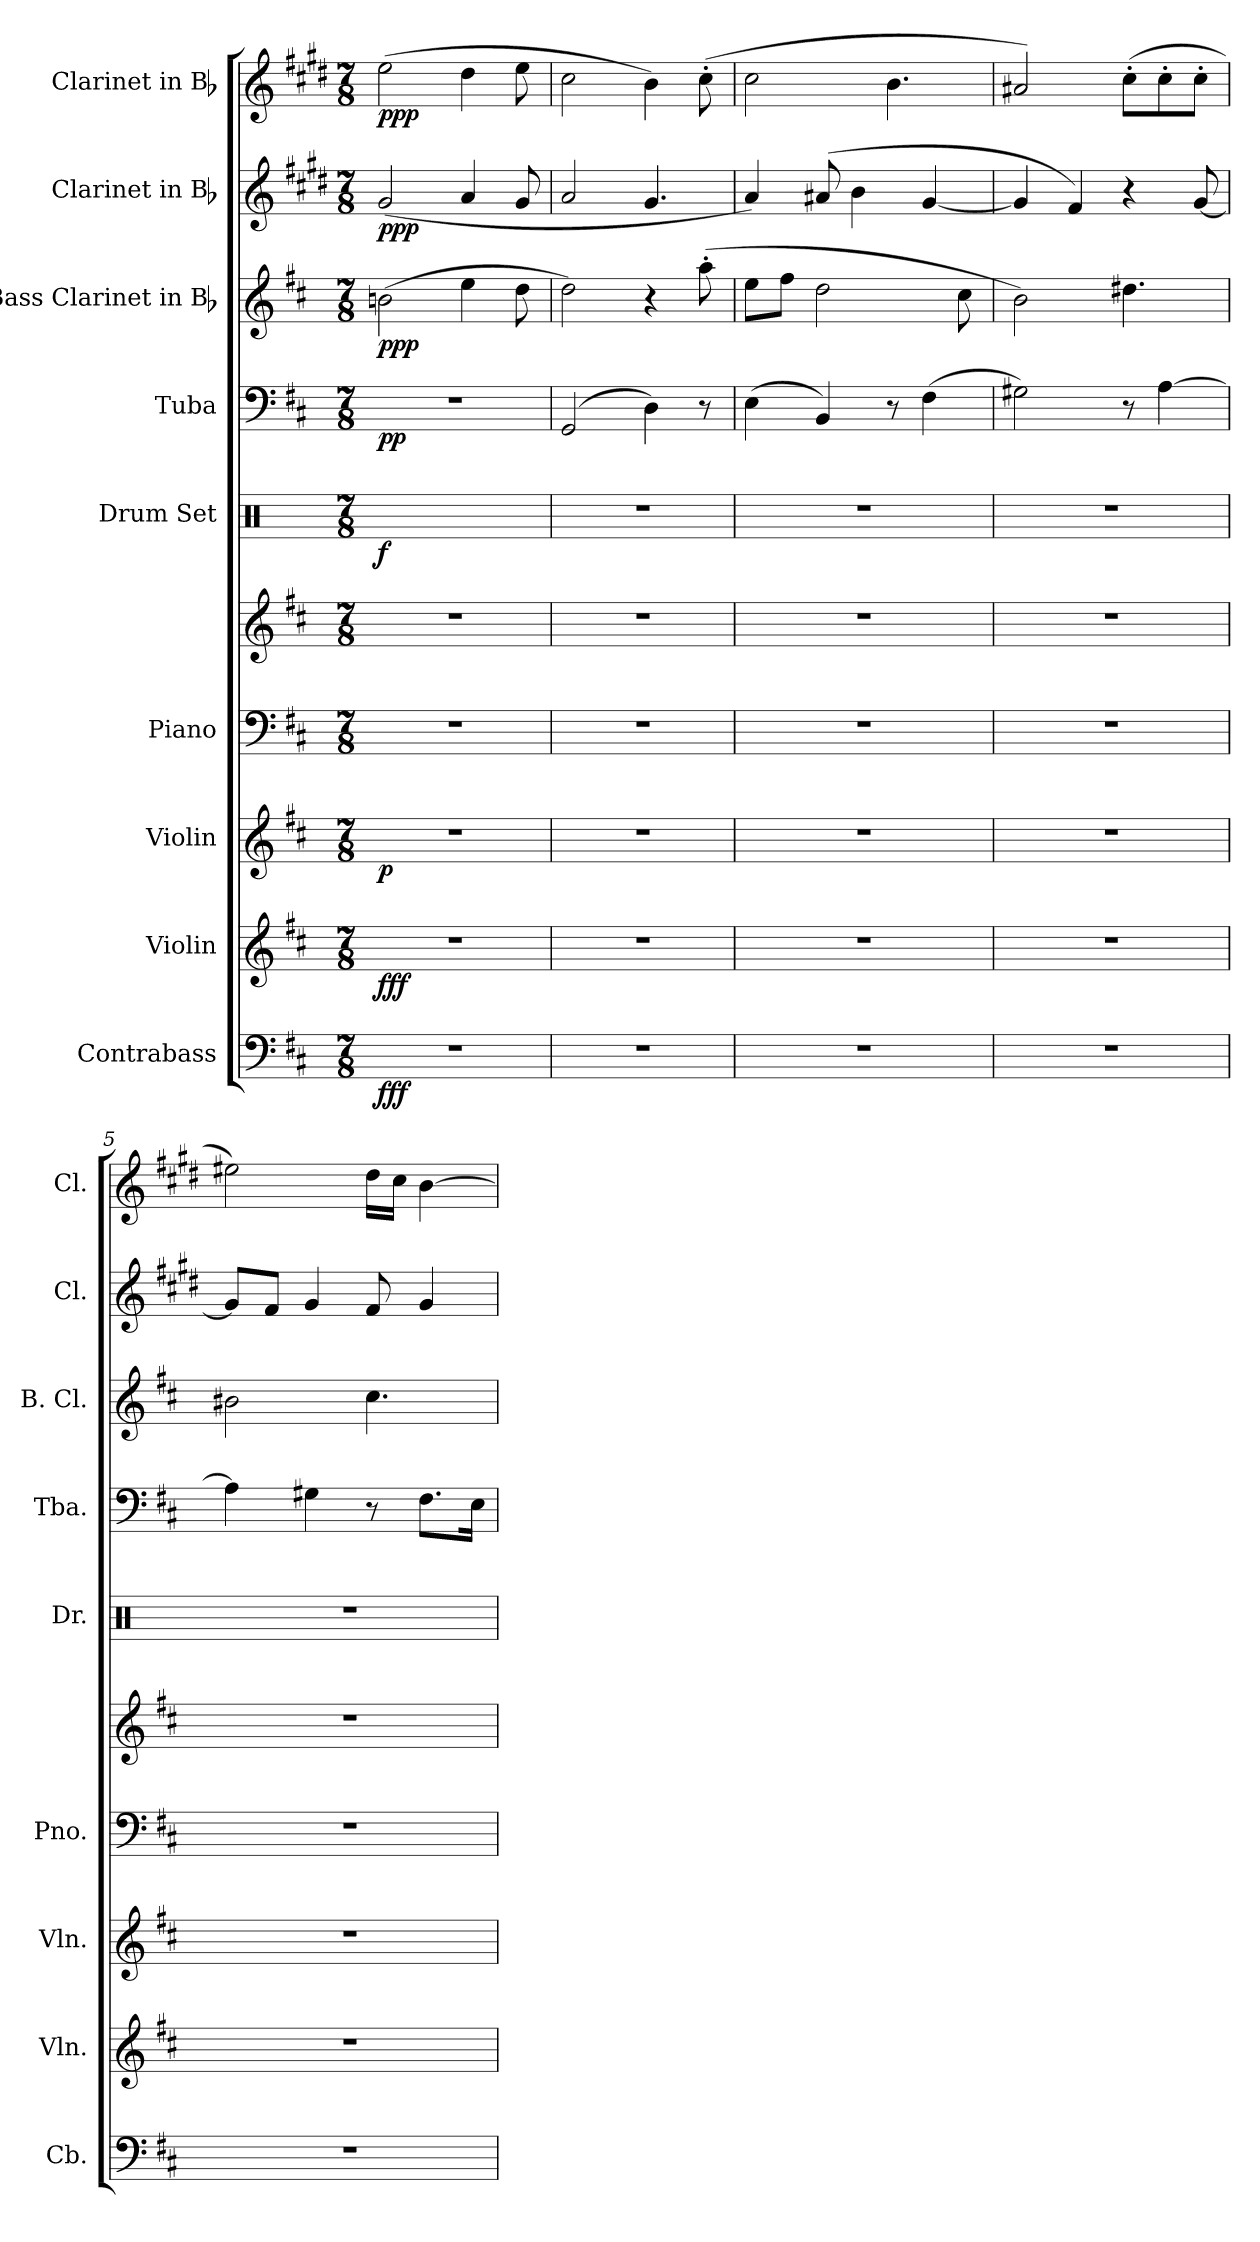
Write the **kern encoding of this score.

**kern	**dynam	**kern	**dynam	**kern	**dynam	**kern	**kern	**dynam	**kern	**dynam	**kern	**dynam	**kern	**dynam	**kern	**dynam	**kern	**dynam
*part9	*part9	*part8	*part8	*part7	*part7	*part6	*part6	*part6	*part5	*part5	*part4	*part4	*part3	*part3	*part2	*part2	*part1	*part1
*staff10	*staff10	*staff9	*staff9	*staff8	*staff8	*staff7	*staff6	*staff6/7	*staff5	*staff5	*staff4	*staff4	*staff3	*staff3	*staff2	*staff2	*staff1	*staff1
*I"Contrabass	*	*I"Violin	*	*I"Violin	*	*I"Piano	*	*	*I"Drum Set	*	*I"Tuba	*	*I"Bass Clarinet in Bb	*	*I"Clarinet in Bb	*	*I"Clarinet in Bb	*
*I'Cb.	*	*I'Vln.	*	*I'Vln.	*	*I'Pno.	*	*	*I'Dr.	*	*I'Tba.	*	*I'B. Cl.	*	*I'Cl.	*	*I'Cl.	*
!!LO:PB:g=z
*clefF4	*	*clefG2	*	*clefG2	*	*clefF4	*clefG2	*	*clefX	*	*clefF4	*	*clefG2	*	*clefG2	*	*clefG2	*
*ITrd7c12	*	*	*	*	*	*	*	*	*	*	*	*	*ITrd8c14	*	*ITrd1c2	*	*ITrd1c2	*
*k[f#c#]	*	*k[f#c#]	*	*k[f#c#]	*	*k[f#c#]	*k[f#c#]	*	*k[]	*	*k[f#c#]	*	*k[f#c#]	*	*k[f#c#]	*	*k[f#c#]	*
*b:	*	*b:	*	*b:	*	*b:	*b:	*	*C:	*	*b:	*	*b:	*	*b:	*	*b:	*
*M7/8	*	*M7/8	*	*M7/8	*	*M7/8	*M7/8	*	*M7/8	*	*M7/8	*	*M7/8	*	*M7/8	*	*M7/8	*
*MM53	*	*MM53	*	*MM53	*	*MM53	*MM53	*	*MM53	*	*MM53	*	*MM53	*	*MM53	*	*MM53	*
=1	=1	=1	=1	=1	=1	=1	=1	=1	=1	=1	=1	=1	=1	=1	=1	=1	=1	=1
!LO:N:vis=1	!	!LO:N:vis=1	!	!LO:N:vis=1	!	!LO:N:vis=1	!LO:N:vis=1	!	!LO:N:vis=1	!	!LO:N:vis=1	!	!	!	!	!	!	!
2..r	fff	2..r	fff	2..r	p	2..r	2..r	f mf	2..ryy	f	2..r	pp	(2Bni\	ppp	(2f#i/	ppp	(2ddi\	ppp
.	.	.	.	.	.	.	.	.	.	.	.	.	4ei\	.	4gi/	.	4cc#i\	.
.	.	.	.	.	.	.	.	.	.	.	.	.	8di\	.	8f#i/	.	8ddi\	.
=2	=2	=2	=2	=2	=2	=2	=2	=2	=2	=2	=2	=2	=2	=2	=2	=2	=2	=2
!LO:N:vis=1	!	!LO:N:vis=1	!	!LO:N:vis=1	!	!LO:N:vis=1	!LO:N:vis=1	!	!LO:N:vis=1	!	!	!	!	!	!	!	!	!
2..r	.	2..r	.	2..r	.	2..r	2..r	.	2..r	.	(2GGi/	.	2di\)	.	2gi/	.	2bi\	.
.	.	.	.	.	.	.	.	.	.	.	4Di\)	.	4r	.	4.f#i/	.	4ai\)	.
.	.	.	.	.	.	.	.	.	.	.	8r	.	(8a'i\	.	.	.	(8b'i\	.
=3	=3	=3	=3	=3	=3	=3	=3	=3	=3	=3	=3	=3	=3	=3	=3	=3	=3	=3
!LO:N:vis=1	!	!LO:N:vis=1	!	!LO:N:vis=1	!	!LO:N:vis=1	!LO:N:vis=1	!	!LO:N:vis=1	!	!	!	!	!	!	!	!	!
2..r	.	2..r	.	2..r	.	2..r	2..r	.	2..r	.	(4Ei\	.	8ei\L	.	4gi/)	.	2bi\	.
.	.	.	.	.	.	.	.	.	.	.	.	.	8f#i\J	.	.	.	.	.
.	.	.	.	.	.	.	.	.	.	.	4BBi/)	.	2di\	.	(8g#Xi/	.	.	.
.	.	.	.	.	.	.	.	.	.	.	.	.	.	.	4ai\	.	.	.
.	.	.	.	.	.	.	.	.	.	.	8r	.	.	.	.	.	4.ai\	.
.	.	.	.	.	.	.	.	.	.	.	(4F#i\	.	.	.	[<4f#i/	.	.	.
.	.	.	.	.	.	.	.	.	.	.	.	.	8c#i\	.	.	.	.	.
=4	=4	=4	=4	=4	=4	=4	=4	=4	=4	=4	=4	=4	=4	=4	=4	=4	=4	=4
!LO:N:vis=1	!	!LO:N:vis=1	!	!LO:N:vis=1	!	!LO:N:vis=1	!LO:N:vis=1	!	!LO:N:vis=1	!	!	!	!	!	!	!	!	!
2..r	.	2..r	.	2..r	.	2..r	2..r	.	2..r	.	2G#Xi\)	.	2Bi\)	.	4f#i/]	.	2g#Xi/)	.
.	.	.	.	.	.	.	.	.	.	.	.	.	.	.	4ei/)	.	.	.
.	.	.	.	.	.	.	.	.	.	.	8r	.	4.d#Xi\	.	4r	.	(8b'i\L	.
.	.	.	.	.	.	.	.	.	.	.	[>4Ai\	.	.	.	.	.	8b'i\	.
.	.	.	.	.	.	.	.	.	.	.	.	.	.	.	[<8f#i/	.	8b'i\J	.
!!LO:PB:g=z
=5	=5	=5	=5	=5	=5	=5	=5	=5	=5	=5	=5	=5	=5	=5	=5	=5	=5	=5
!LO:N:vis=1	!	!LO:N:vis=1	!	!LO:N:vis=1	!	!LO:N:vis=1	!LO:N:vis=1	!	!LO:N:vis=1	!	!	!	!	!	!	!	!	!
2..r	.	2..r	.	2..r	.	2..r	2..r	.	2..r	.	4Ai\]	.	2B#Xi\	.	8f#i/L]	.	2dd#Xi\)	.
.	.	.	.	.	.	.	.	.	.	.	.	.	.	.	8ei/J	.	.	.
.	.	.	.	.	.	.	.	.	.	.	4G#Xi\	.	.	.	4f#i/	.	.	.
.	.	.	.	.	.	.	.	.	.	.	8r	.	(4.c#i\	.	8ei/	.	16cc#i\LL	.
.	.	.	.	.	.	.	.	.	.	.	.	.	.	.	.	.	16bi\JJ	.
.	.	.	.	.	.	.	.	.	.	.	8.F#i\L	.	.	.	4f#i/	.	[>4ai\	.
.	.	.	.	.	.	.	.	.	.	.	16Ei\Jk	.	.	.	.	.	.	.
=	=	=	=	=	=	=	=	=	=	=	=	=	=	=	=	=	=	=
*-	*-	*-	*-	*-	*-	*-	*-	*-	*-	*-	*-	*-	*-	*-	*-	*-	*-	*-
